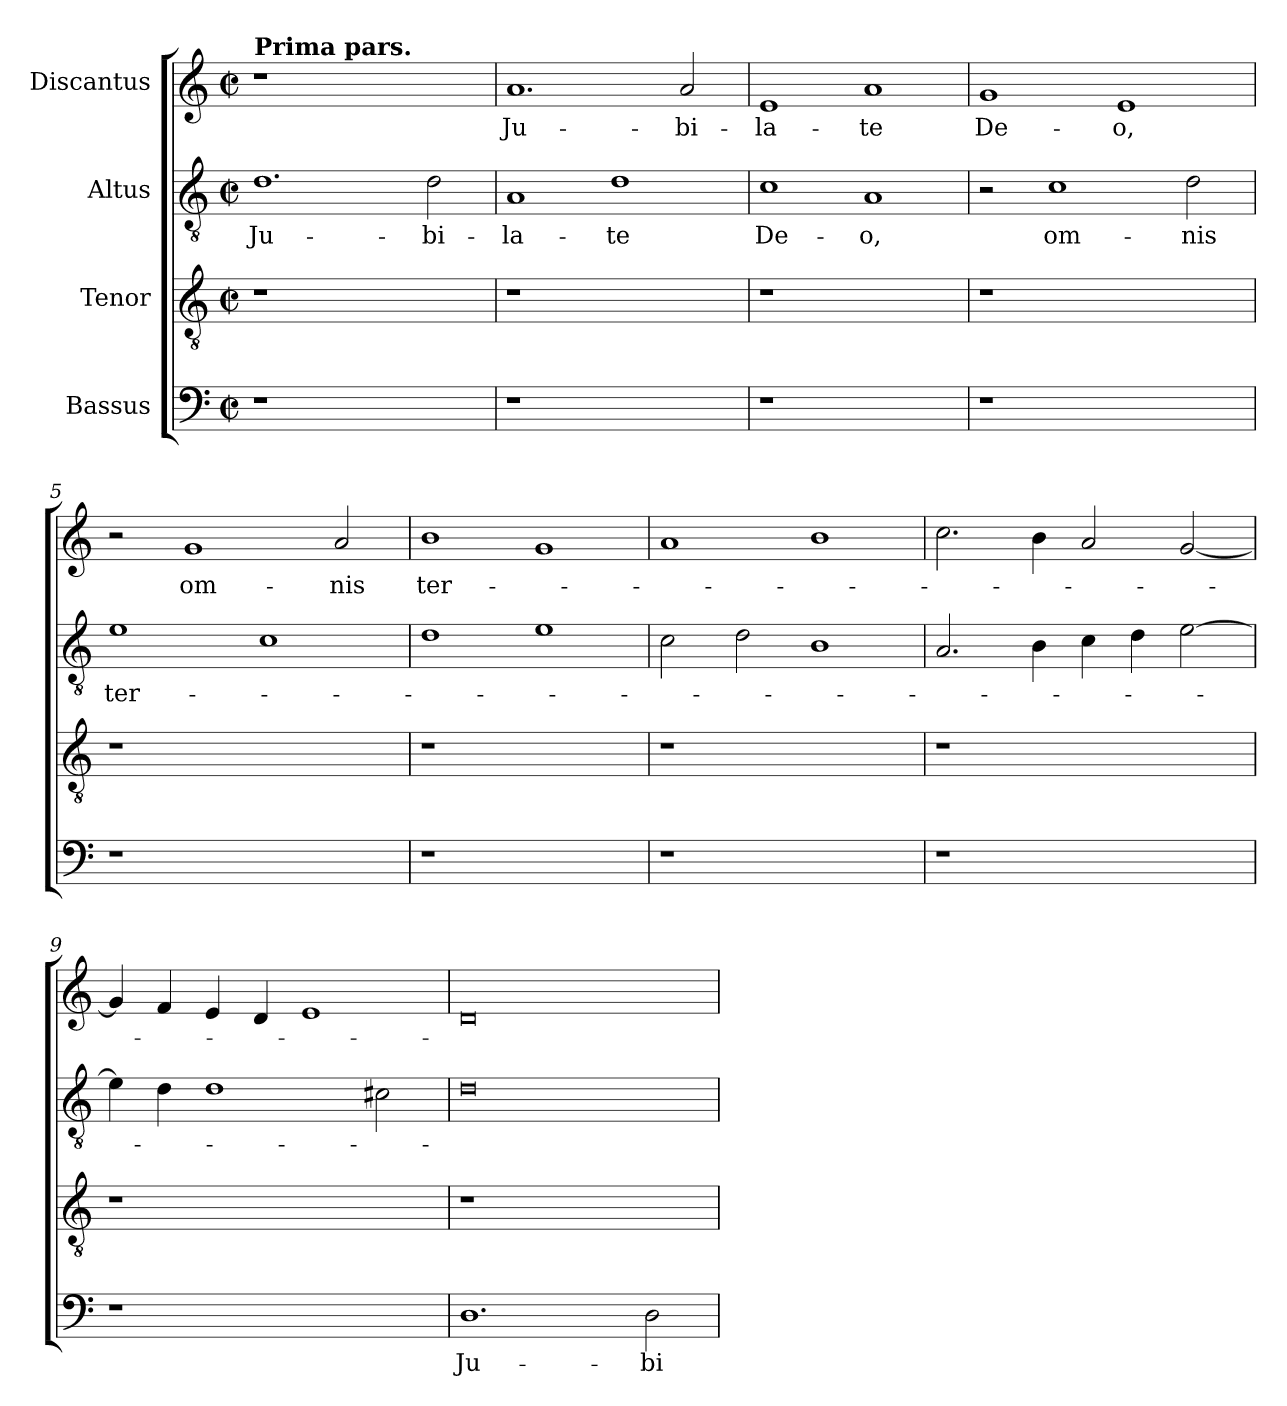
**kern	**text	**kern	**kern	**text	**kern	**text
*part4	*part4	*part3	*part2	*part2	*part1	*part1
*staff4	*staff4	*staff3	*staff2	*staff2	*staff1	*staff1
*I"Bassus	*	*I"Tenor	*I"Altus	*	*I"Discantus	*
*clefF4	*	*clefGv2	*clefGv2	*	*clefG2	*
*k[]	*	*k[]	*k[]	*	*k[]	*
*a:	*	*a:	*a:	*	*a:	*
*M2/2	*	*M2/2	*M2/2	*	*M2/2	*
*met(c|)	*	*met(c|)	*met(c|)	*	*met(c|)	*
=1	=1	=1	=1	=1	=1	=1
!	!	!	!	!	!LO:TX:a:B:t=Prima pars.	!
!	!	!	!	!LO:LY:b	!	!
1r	.	1r	1.d	Ju-	1r	.
1ryy	.	1ryy	.	.	1ryy	.
!	!	!	!	!LO:LY:b	!	!
.	.	.	2d\	-bi-	.	.
=2	=2	=2	=2	=2	=2	=2
!	!	!	!	!LO:LY:b	!	!LO:LY:b
1r	.	1r	1A	-la-	1.a	Ju-
!	!	!	!	!LO:LY:b	!	!
1ryy	.	1ryy	1d	-te	.	.
!	!	!	!	!	!	!LO:LY:b
.	.	.	.	.	2a/	-bi-
=3	=3	=3	=3	=3	=3	=3
!	!	!	!	!LO:LY:b	!	!LO:LY:b
1r	.	1r	1c	De-	1e	-la-
!	!	!	!	!LO:LY:b	!	!LO:LY:b
1ryy	.	1ryy	1A	-o,	1a	-te
=4	=4	=4	=4	=4	=4	=4
!	!	!	!	!	!	!LO:LY:b
1r	.	1r	2r	.	1g	De-
!	!	!	!	!LO:LY:b	!	!
.	.	.	1c	om-	.	.
!	!	!	!	!	!	!LO:LY:b
1ryy	.	1ryy	.	.	1e	-o,
!	!	!	!	!LO:LY:b	!	!
.	.	.	2d\	-nis	.	.
=5	=5	=5	=5	=5	=5	=5
!	!	!	!	!LO:LY:b	!	!
1r	.	1r	1e	ter-	2r	.
!	!	!	!	!	!	!LO:LY:b
.	.	.	.	.	1g	om-
1ryy	.	1ryy	1c	.	.	.
!	!	!	!	!	!	!LO:LY:b
.	.	.	.	.	2a/	-nis
=6	=6	=6	=6	=6	=6	=6
!	!	!	!	!	!	!LO:LY:b
1r	.	1r	1d	.	1b	ter-
1ryy	.	1ryy	1e	.	1g	.
=7	=7	=7	=7	=7	=7	=7
1r	.	1r	2c\	.	1a	.
.	.	.	2d\	.	.	.
1ryy	.	1ryy	1B	.	1b	.
!!LO:LB:g=z
=8	=8	=8	=8	=8	=8	=8
1r	.	1r	2.A/	.	2.cc\	.
.	.	.	4B\	.	4b\	.
1ryy	.	1ryy	4c\	.	2a/	.
.	.	.	4d\	.	.	.
.	.	.	[2e\	.	[2g/	.
=9	=9	=9	=9	=9	=9	=9
1r	.	1r	4e\]	.	4g/]	.
.	.	.	4d\	.	4f/	.
.	.	.	1d	.	4e/	.
.	.	.	.	.	4d/	.
1ryy	.	1ryy	.	.	1e	.
.	.	.	2c#X\	.	.	.
=10	=10	=10	=10	=10	=10	=10
!	!LO:LY:b	!	!	!	!	!
1.D	Ju-	1r	0d	.	0d	.
.	.	1ryy	.	.	.	.
!	!LO:LY:b	!	!	!	!	!
2D\	-bi-	.	.	.	.	.
=	=	=	=	=	=	=
*-	*-	*-	*-	*-	*-	*-
